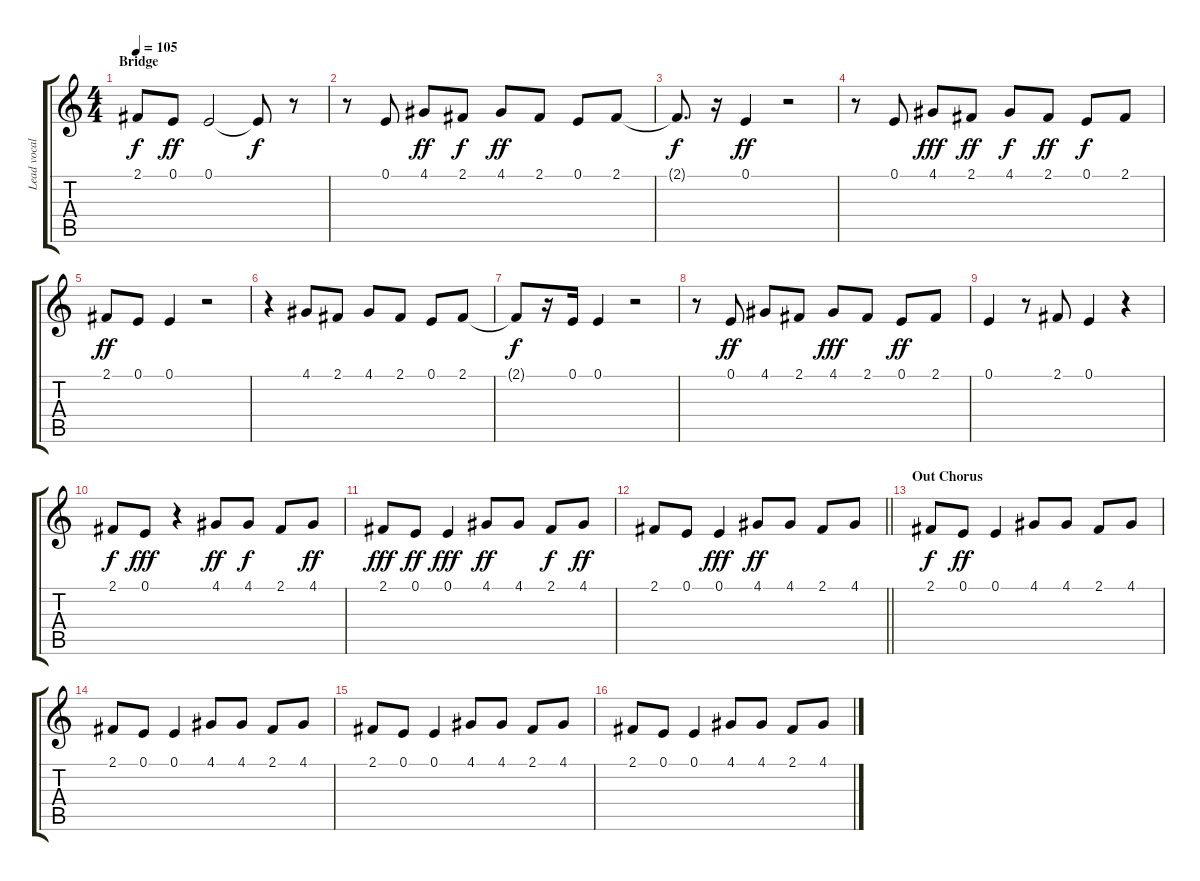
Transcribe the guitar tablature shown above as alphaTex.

\track ("Lead vocals" "Lead vocal") {instrument harmonica}
\staff {score tabs}
\tuning (E4 B3 G3 D3 A2 E2) {hide}
\ts (4 4)
\section ("" "Bridge")
\tempo 105
\clef g2
\ks c
2.1.8{dy f} 0.1.8{dy ff} 0.1.2 0.1{t}.8{dy f} r.8 |
r.8 0.1.8 4.1.8{dy ff} 2.1.8{dy f} 4.1.8{dy ff} 2.1.8 0.1.8 2.1.8 |
2.1{t}.8{d dy f} r.16 0.1.4{dy ff} r.2 |
r.8 0.1.8 4.1.8{dy fff} 2.1.8{dy ff} 4.1.8{dy f} 2.1.8{dy ff} 0.1.8{dy f} 2.1.8 |
2.1.8{dy ff} 0.1.8 0.1.4 r.2 |
r.4 4.1.8 2.1.8 4.1.8 2.1.8 0.1.8 2.1.8 |
2.1{t}.8{dy f} r.16 0.1.16 0.1.4 r.2 |
r.8 0.1.8{dy ff} 4.1.8 2.1.8 4.1.8{dy fff} 2.1.8 0.1.8{dy ff} 2.1.8 |
0.1.4 r.8 2.1.8 0.1.4 r.4 |
2.1.8{dy f} 0.1.8{dy fff} r.4 4.1.8{dy ff} 4.1.8{dy f} 2.1.8 4.1.8{dy ff} |
2.1.8{dy fff} 0.1.8{dy ff} 0.1.4{dy fff} 4.1.8{dy ff} 4.1.8 2.1.8{dy f} 4.1.8{dy ff} |
\barLineRight lightlight
2.1.8 0.1.8 0.1.4{dy fff} 4.1.8{dy ff} 4.1.8 2.1.8 4.1.8 |
\section ("" "Out Chorus")
2.1.8{dy f} 0.1.8{dy ff} 0.1.4 4.1.8 4.1.8 2.1.8 4.1.8 |
2.1.8 0.1.8 0.1.4 4.1.8 4.1.8 2.1.8 4.1.8 |
2.1.8 0.1.8 0.1.4 4.1.8 4.1.8 2.1.8 4.1.8 |
2.1.8 0.1.8 0.1.4 4.1.8 4.1.8 2.1.8 4.1.8
